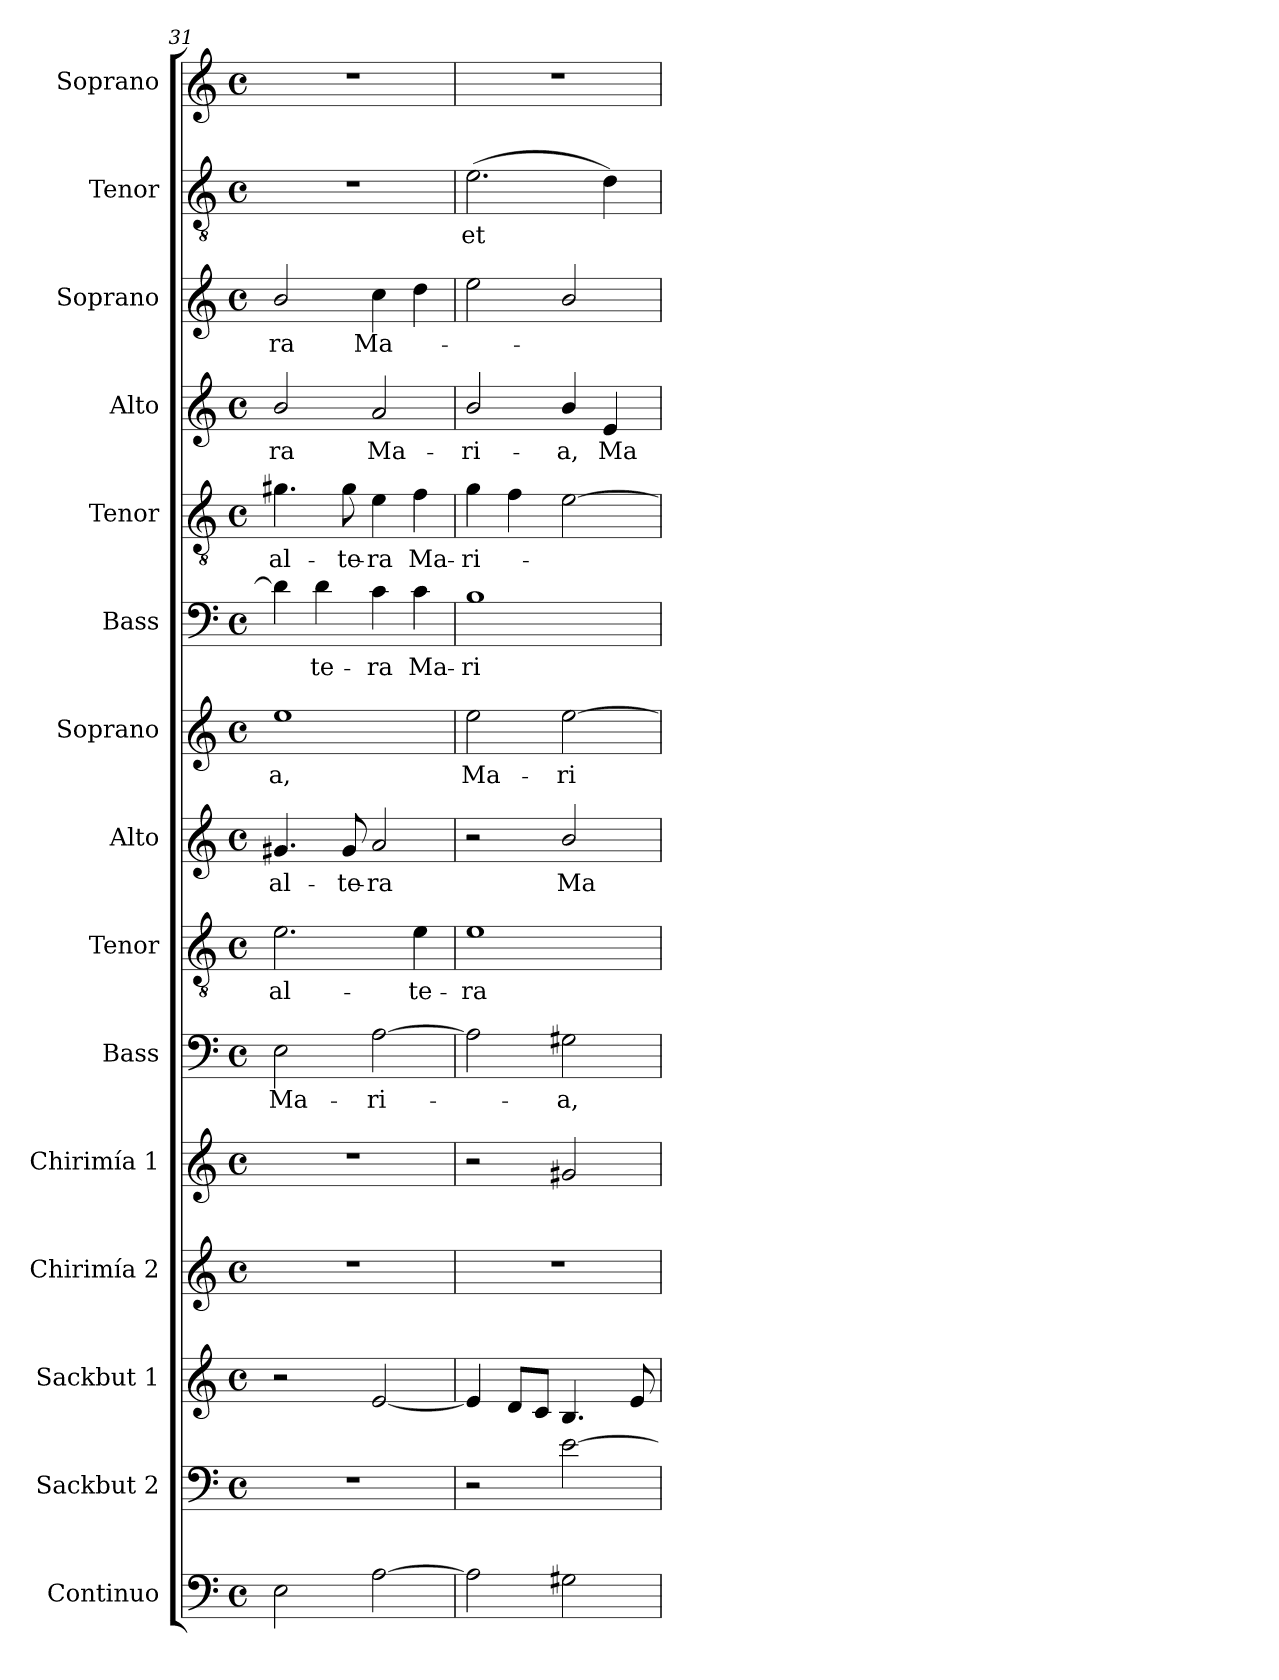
**kern	**kern	**kern	**kern	**kern	**kern	**text	**kern	**text	**kern	**text	**kern	**text	**kern	**text	**kern	**text	**kern	**text	**kern	**text	**kern	**text	**kern
*part15	*part14	*part13	*part12	*part11	*part10	*part10	*part9	*part9	*part8	*part8	*part7	*part7	*part6	*part6	*part5	*part5	*part4	*part4	*part3	*part3	*part2	*part2	*part1
*staff15	*staff14	*staff13	*staff12	*staff11	*staff10	*staff10	*staff9	*staff9	*staff8	*staff8	*staff7	*staff7	*staff6	*staff6	*staff5	*staff5	*staff4	*staff4	*staff3	*staff3	*staff2	*staff2	*staff1
*I"Continuo	*I"Sackbut 2	*I"Sackbut 1	*I"Chirimía 2	*I"Chirimía 1	*I"Bass	*	*I"Tenor	*	*I"Alto	*	*I"Soprano	*	*I"Bass	*	*I"Tenor	*	*I"Alto	*	*I"Soprano	*	*I"Tenor	*	*I"Soprano
*I'Cont.	*I'Scbt. 2	*I'Scbt. 1.	*I'Ch2.	*I'Ch1.	*I'B.	*	*I'T.	*	*I'A.	*	*I'S.	*	*I'B.	*	*I'T.	*	*I'A.	*	*I'S.	*	*I'T.	*	*I'S.
*clefF4	*clefF4	*clefG2	*clefG2	*clefG2	*clefF4	*	*clefGv2	*	*clefG2	*	*clefG2	*	*clefF4	*	*clefGv2	*	*clefG2	*	*clefG2	*	*clefGv2	*	*clefG2
*	*	*	*	*	*	*	*ITrd7c12	*	*	*	*	*	*	*	*ITrd7c12	*	*	*	*	*	*ITrd7c12	*	*
*k[]	*k[]	*k[]	*k[]	*k[]	*k[]	*	*k[]	*	*k[]	*	*k[]	*	*k[]	*	*k[]	*	*k[]	*	*k[]	*	*k[]	*	*k[]
*C:	*C:	*C:	*C:	*C:	*C:	*	*C:	*	*C:	*	*C:	*	*C:	*	*C:	*	*C:	*	*C:	*	*C:	*	*C:
*M4/4	*M4/4	*M4/4	*M4/4	*M4/4	*M4/4	*	*M4/4	*	*M4/4	*	*M4/4	*	*M4/4	*	*M4/4	*	*M4/4	*	*M4/4	*	*M4/4	*	*M4/4
*met(c)	*met(c)	*met(c)	*met(c)	*met(c)	*met(c)	*	*met(c)	*	*met(c)	*	*met(c)	*	*met(c)	*	*met(c)	*	*met(c)	*	*met(c)	*	*met(c)	*	*met(c)
=31	=31	=31	=31	=31	=31	=31	=31	=31	=31	=31	=31	=31	=31	=31	=31	=31	=31	=31	=31	=31	=31	=31	=31
!	!	!	!	!	!	!LO:LY:b:color=#000000	!	!	!	!	!	!	!	!	!	!	!	!	!	!	!	!	!
!	!	!	!	!	!	!	!	!LO:LY:b:color=#000000	!	!	!	!	!	!	!	!	!	!	!	!	!	!	!
!	!	!	!	!	!	!	!	!	!	!LO:LY:b:color=#000000	!	!	!	!	!	!	!	!	!	!	!	!	!
!	!	!	!	!	!	!	!	!	!	!	!	!LO:LY:b:color=#000000	!	!	!	!	!	!	!	!	!	!	!
!	!	!	!	!	!	!	!	!	!	!	!	!	!	!	!	!LO:LY:b:color=#000000	!	!	!	!	!	!	!
!	!	!	!	!	!	!	!	!	!	!	!	!	!	!	!	!	!	!LO:LY:b:color=#000000	!	!	!	!	!
!	!	!	!	!	!	!	!	!	!	!	!	!	!	!	!	!	!	!	!	!LO:LY:b:color=#000000	!	!	!
2Ei\	1r	2r	1r	1r	2Ei\	Ma-	2.Ei\	al-	4.g#Xi/	al-	1eei	-a,	4di\]	.	4.G#Xi\	al-	2bi/	-ra	2bi/	-ra	1r	.	1r
!	!	!	!	!	!	!	!	!	!	!	!	!	!	!LO:LY:b:color=#000000	!	!	!	!	!	!	!	!	!
.	.	.	.	.	.	.	.	.	.	.	.	.	4di\	-te-	.	.	.	.	.	.	.	.	.
!	!	!	!	!	!	!	!	!	!	!LO:LY:b:color=#000000	!	!	!	!	!	!	!	!	!	!	!	!	!
!	!	!	!	!	!	!	!	!	!	!	!	!	!	!	!	!LO:LY:b:color=#000000	!	!	!	!	!	!	!
.	.	.	.	.	.	.	.	.	8g#i/	-te-	.	.	.	.	8G#i\	-te-	.	.	.	.	.	.	.
!	!	!	!	!	!	!LO:LY:b:color=#000000	!	!	!	!	!	!	!	!	!	!	!	!	!	!	!	!	!
!	!	!	!	!	!	!	!	!	!	!LO:LY:b:color=#000000	!	!	!	!	!	!	!	!	!	!	!	!	!
!	!	!	!	!	!	!	!	!	!	!	!	!	!	!LO:LY:b:color=#000000	!	!	!	!	!	!	!	!	!
!	!	!	!	!	!	!	!	!	!	!	!	!	!	!	!	!LO:LY:b:color=#000000	!	!	!	!	!	!	!
!	!	!	!	!	!	!	!	!	!	!	!	!	!	!	!	!	!	!LO:LY:b:color=#000000	!	!	!	!	!
!	!	!	!	!	!	!	!	!	!	!	!	!	!	!	!	!	!	!	!	!LO:LY:b:color=#000000	!	!	!
[>2Ai\	.	[<2ei/	.	.	[>2Ai\	-ri-	.	.	2ai/	-ra	.	.	4ci\	-ra	4Ei\	-ra	2ai/	Ma-	4cci\	Ma-	.	.	.
!	!	!	!	!	!	!	!	!LO:LY:b:color=#000000	!	!	!	!	!	!	!	!	!	!	!	!	!	!	!
!	!	!	!	!	!	!	!	!	!	!	!	!	!	!LO:LY:b:color=#000000	!	!	!	!	!	!	!	!	!
!	!	!	!	!	!	!	!	!	!	!	!	!	!	!	!	!LO:LY:b:color=#000000	!	!	!	!	!	!	!
.	.	.	.	.	.	.	4Ei\	-te-	.	.	.	.	4ci\	Ma-	4Fi\	Ma-	.	.	4ddi\	.	.	.	.
!!LO:PB:g=z
=32	=32	=32	=32	=32	=32	=32	=32	=32	=32	=32	=32	=32	=32	=32	=32	=32	=32	=32	=32	=32	=32	=32	=32
!	!	!	!	!	!	!	!	!LO:LY:b:color=#000000	!	!	!	!	!	!	!	!	!	!	!	!	!	!	!
!	!	!	!	!	!	!	!	!	!	!	!	!LO:LY:b:color=#000000	!	!	!	!	!	!	!	!	!	!	!
!	!	!	!	!	!	!	!	!	!	!	!	!	!	!LO:LY:b:color=#000000	!	!	!	!	!	!	!	!	!
!	!	!	!	!	!	!	!	!	!	!	!	!	!	!	!	!LO:LY:b:color=#000000	!	!	!	!	!	!	!
!	!	!	!	!	!	!	!	!	!	!	!	!	!	!	!	!	!	!LO:LY:b:color=#000000	!	!	!	!	!
!	!	!	!	!	!	!	!	!	!	!	!	!	!	!	!	!	!	!	!	!	!	!LO:LY:b:color=#000000	!
2Ai\]	2r	4ei/]	1r	2r	2Ai\]	.	1Ei	-ra	2r	.	2eei\	Ma-	1Bi	-ri-	4Gi\	-ri-	2bi/	-ri-	2eei\	.	(2.Ei\	et	1r
.	.	8di/L	.	.	.	.	.	.	.	.	.	.	.	.	4Fi\	.	.	.	.	.	.	.	.
.	.	8ci/J	.	.	.	.	.	.	.	.	.	.	.	.	.	.	.	.	.	.	.	.	.
!	!	!	!	!	!	!LO:LY:b:color=#000000	!	!	!	!	!	!	!	!	!	!	!	!	!	!	!	!	!
!	!	!	!	!	!	!	!	!	!	!LO:LY:b:color=#000000	!	!	!	!	!	!	!	!	!	!	!	!	!
!	!	!	!	!	!	!	!	!	!	!	!	!LO:LY:b:color=#000000	!	!	!	!	!	!	!	!	!	!	!
!	!	!	!	!	!	!	!	!	!	!	!	!	!	!	!	!	!	!LO:LY:b:color=#000000	!	!	!	!	!
2G#Xi\	[>2ei\	4.Bi/	.	2g#Xi/	2G#Xi\	-a,	.	.	2bi/	Ma-	[>2eei\	-ri-	.	.	[>2Ei\	.	4bi/	-a,	2bi/	.	.	.	.
!	!	!	!	!	!	!	!	!	!	!	!	!	!	!	!	!	!	!LO:LY:b:color=#000000	!	!	!	!	!
.	.	.	.	.	.	.	.	.	.	.	.	.	.	.	.	.	4ei/	Ma-	.	.	4Di\)	.	.
.	.	8ei/	.	.	.	.	.	.	.	.	.	.	.	.	.	.	.	.	.	.	.	.	.
=	=	=	=	=	=	=	=	=	=	=	=	=	=	=	=	=	=	=	=	=	=	=	=
*-	*-	*-	*-	*-	*-	*-	*-	*-	*-	*-	*-	*-	*-	*-	*-	*-	*-	*-	*-	*-	*-	*-	*-
